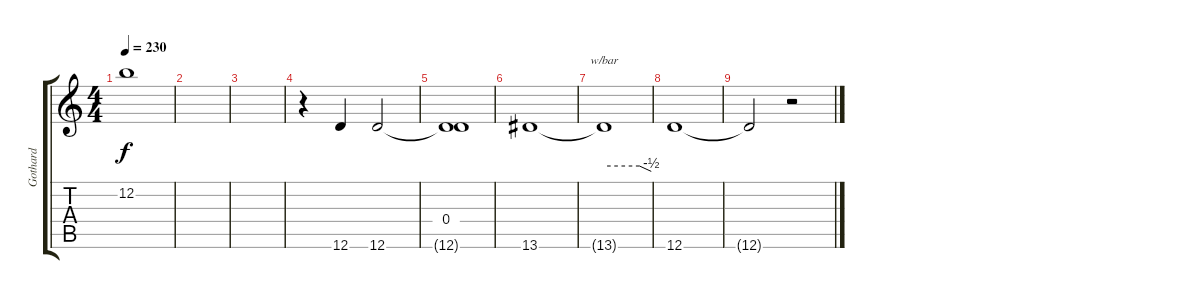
\track ("Gothard" "Gothard") {instrument overdrivenguitar}
\staff {score tabs}
\tuning (E4 B3 G3 D3 A2 D2) {hide}
\ts (4 4)
\tempo 230
\clef g2
\ks c
12.2{t}.1{dy f} |
|
|
r.4 12.6.4{volume 9} 12.6.2 |
(0.4 12.6{t}).1 |
13.6.1 |
13.6{t}.1{tbe (custom default 0 0 45 0 60 -2)} |
12.6.1 |
12.6{t}.2 r.2
